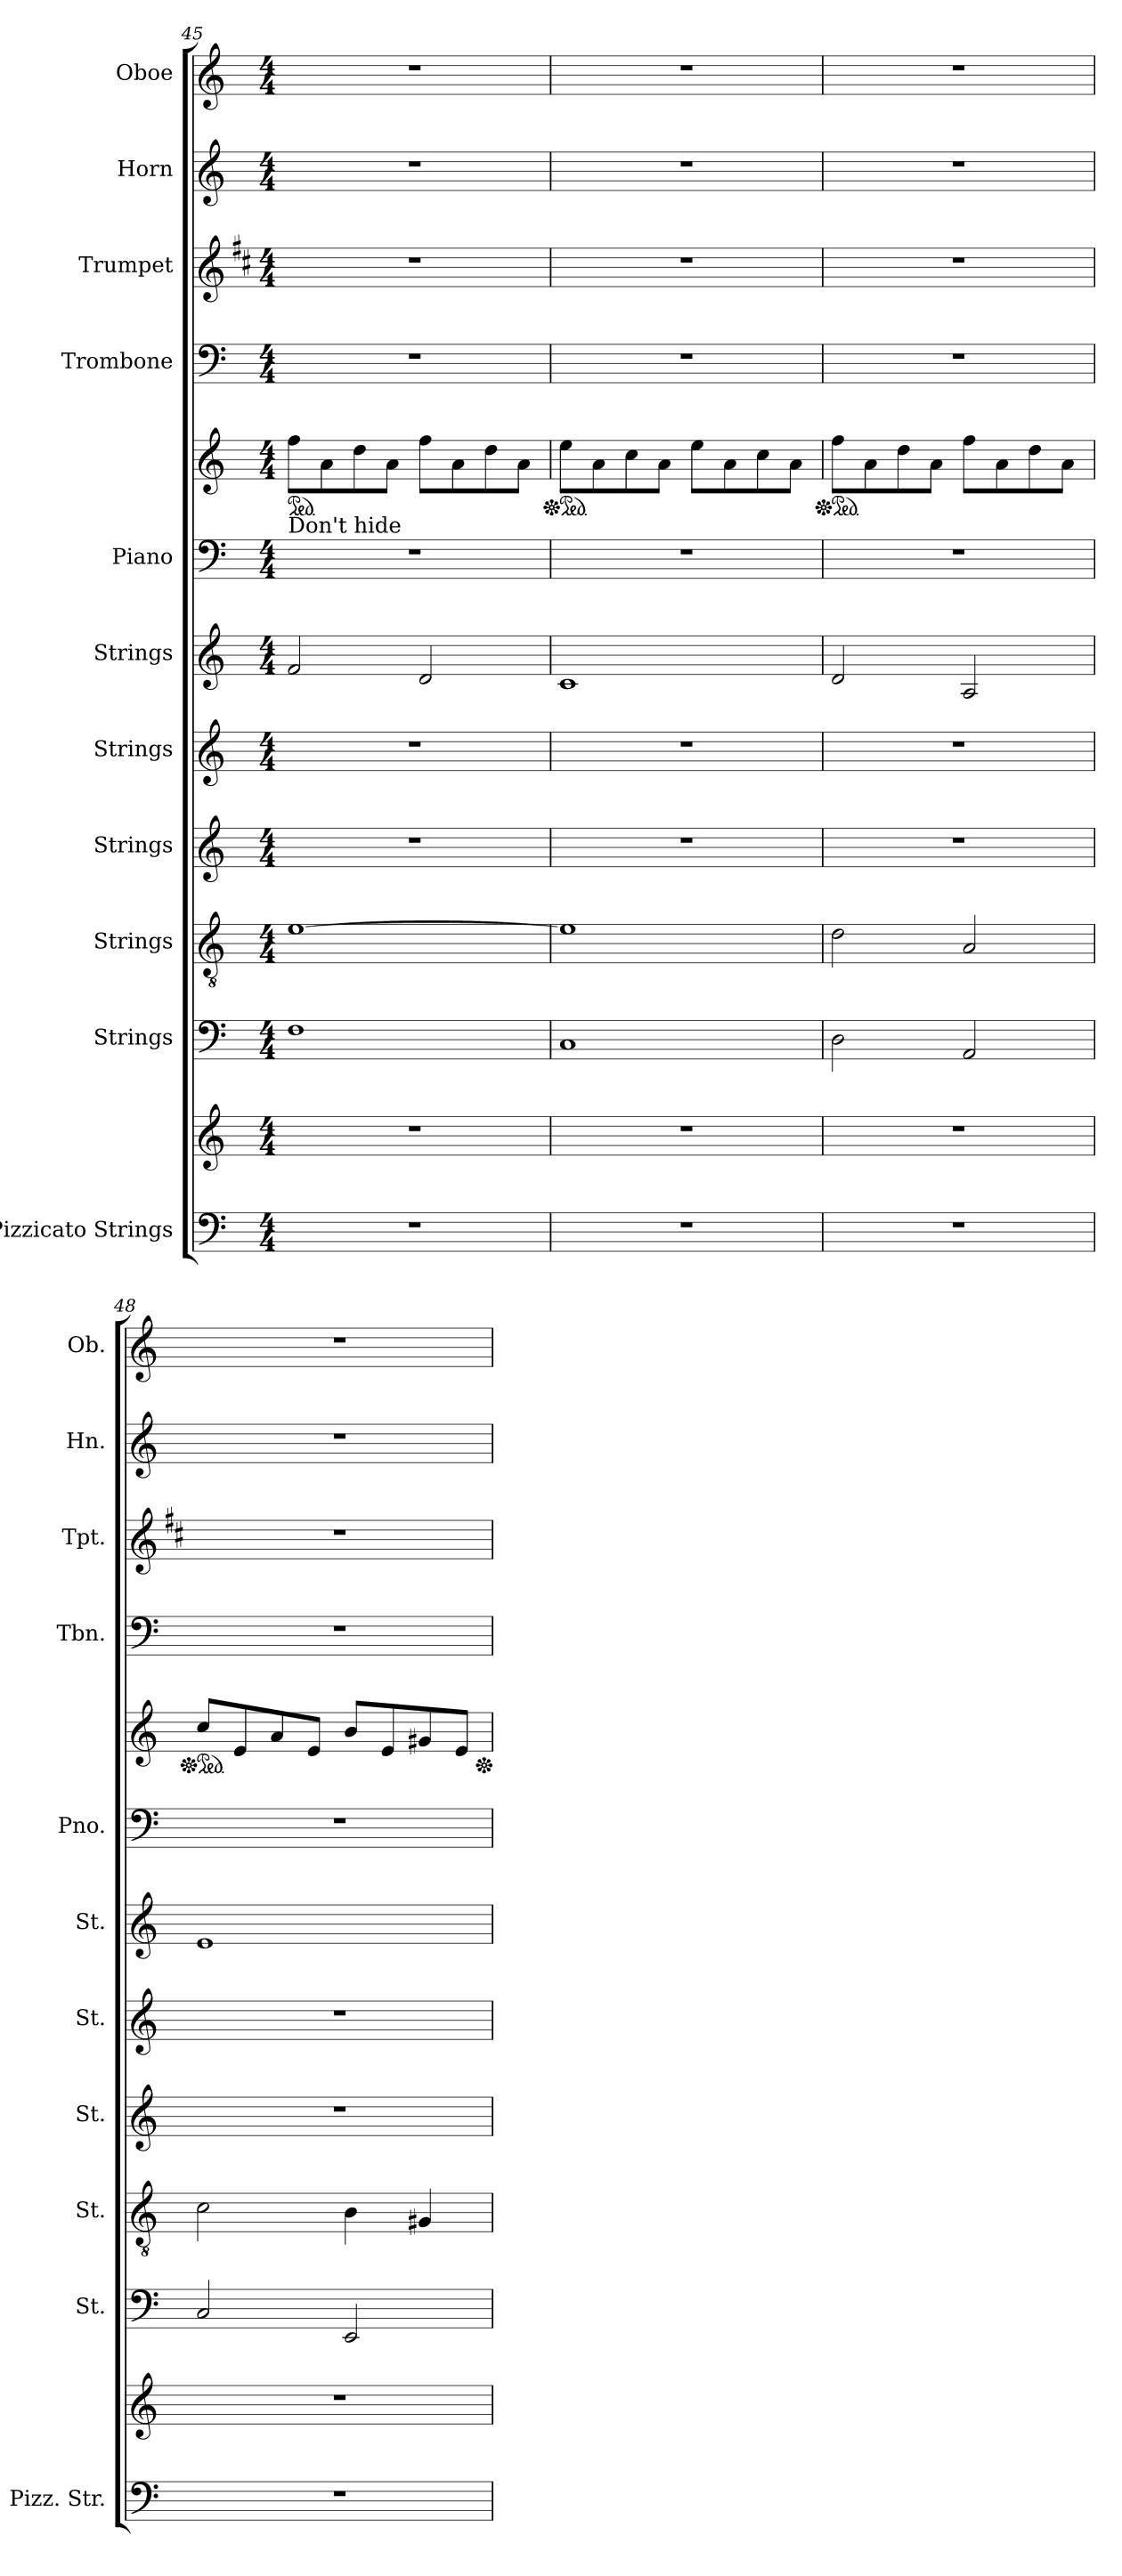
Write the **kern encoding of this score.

**kern	**kern	**kern	**kern	**kern	**kern	**kern	**kern	**kern	**kern	**kern	**kern	**kern
*part11	*part11	*part10	*part9	*part8	*part7	*part6	*part5	*part5	*part4	*part3	*part2	*part1
*staff13	*staff12	*staff11	*staff10	*staff9	*staff8	*staff7	*staff6	*staff5	*staff4	*staff3	*staff2	*staff1
*I"Pizzicato Strings	*	*I"Strings	*I"Strings	*I"Strings	*I"Strings	*I"Strings	*I"Piano	*	*I"Trombone	*I"Trumpet	*I"Horn	*I"Oboe
*I'Pizz. Str.	*	*I'St.	*I'St.	*I'St.	*I'St.	*I'St.	*I'Pno.	*	*I'Tbn.	*I'Tpt.	*I'Hn.	*I'Ob.
!!LO:LB:g=z
*clefF4	*clefG2	*clefF4	*clefGv2	*clefG2	*clefG2	*clefG2	*clefF4	*clefG2	*clefF4	*clefG2	*clefG2	*clefG2
*	*	*	*	*	*	*	*	*	*	*ITrd1c2	*ITrd7c12	*
*k[]	*k[]	*k[]	*k[]	*k[]	*k[]	*k[]	*k[]	*k[]	*k[]	*k[]	*k[]	*k[]
*M4/4	*M4/4	*M4/4	*M4/4	*M4/4	*M4/4	*M4/4	*M4/4	*M4/4	*M4/4	*M4/4	*M4/4	*M4/4
*	*	*	*	*	*	*	*	*ped	*	*	*	*
=45	=45	=45	=45	=45	=45	=45	=45	=45	=45	=45	=45	=45
!	!	!	!	!	!	!	!LO:TX:a:t=Don't hide	!	!	!	!	!
1r	1r	1F	[1e	1r	1r	2f/	1r	8ff\L	1r	1r	1r	1r
.	.	.	.	.	.	.	.	8a\	.	.	.	.
.	.	.	.	.	.	.	.	8dd\	.	.	.	.
.	.	.	.	.	.	.	.	8a\J	.	.	.	.
.	.	.	.	.	.	2d/	.	8ff\L	.	.	.	.
.	.	.	.	.	.	.	.	8a\	.	.	.	.
.	.	.	.	.	.	.	.	8dd\	.	.	.	.
.	.	.	.	.	.	.	.	8a\J	.	.	.	.
=46	=46	=46	=46	=46	=46	=46	=46	=46	=46	=46	=46	=46
*	*	*	*	*	*	*	*	*Xped	*	*	*	*
*	*	*	*	*	*	*	*	*ped	*	*	*	*
1r	1r	1C	1e]	1r	1r	1c	1r	8ee\L	1r	1r	1r	1r
.	.	.	.	.	.	.	.	8a\	.	.	.	.
.	.	.	.	.	.	.	.	8cc\	.	.	.	.
.	.	.	.	.	.	.	.	8a\J	.	.	.	.
.	.	.	.	.	.	.	.	8ee\L	.	.	.	.
.	.	.	.	.	.	.	.	8a\	.	.	.	.
.	.	.	.	.	.	.	.	8cc\	.	.	.	.
.	.	.	.	.	.	.	.	8a\J	.	.	.	.
=47	=47	=47	=47	=47	=47	=47	=47	=47	=47	=47	=47	=47
*	*	*	*	*	*	*	*	*Xped	*	*	*	*
*	*	*	*	*	*	*	*	*ped	*	*	*	*
1r	1r	2D\	2d\	1r	1r	2d/	1r	8ff\L	1r	1r	1r	1r
.	.	.	.	.	.	.	.	8a\	.	.	.	.
.	.	.	.	.	.	.	.	8dd\	.	.	.	.
.	.	.	.	.	.	.	.	8a\J	.	.	.	.
.	.	2AA/	2A/	.	.	2A/	.	8ff\L	.	.	.	.
.	.	.	.	.	.	.	.	8a\	.	.	.	.
.	.	.	.	.	.	.	.	8dd\	.	.	.	.
.	.	.	.	.	.	.	.	8a\J	.	.	.	.
=48	=48	=48	=48	=48	=48	=48	=48	=48	=48	=48	=48	=48
*	*	*	*	*	*	*	*	*Xped	*	*	*	*
*	*	*	*	*	*	*	*	*ped	*	*	*	*
1r	1r	2C/	2c\	1r	1r	1e	1r	8cc/L	1r	1r	1r	1r
.	.	.	.	.	.	.	.	8e/	.	.	.	.
.	.	.	.	.	.	.	.	8a/	.	.	.	.
.	.	.	.	.	.	.	.	8e/J	.	.	.	.
.	.	2EE/	4B\	.	.	.	.	8b/L	.	.	.	.
.	.	.	.	.	.	.	.	8e/	.	.	.	.
.	.	.	4G#X/	.	.	.	.	8g#X/	.	.	.	.
.	.	.	.	.	.	.	.	8e/J	.	.	.	.
*	*	*	*	*	*	*	*	*Xped	*	*	*	*
=	=	=	=	=	=	=	=	=	=	=	=	=
*-	*-	*-	*-	*-	*-	*-	*-	*-	*-	*-	*-	*-
